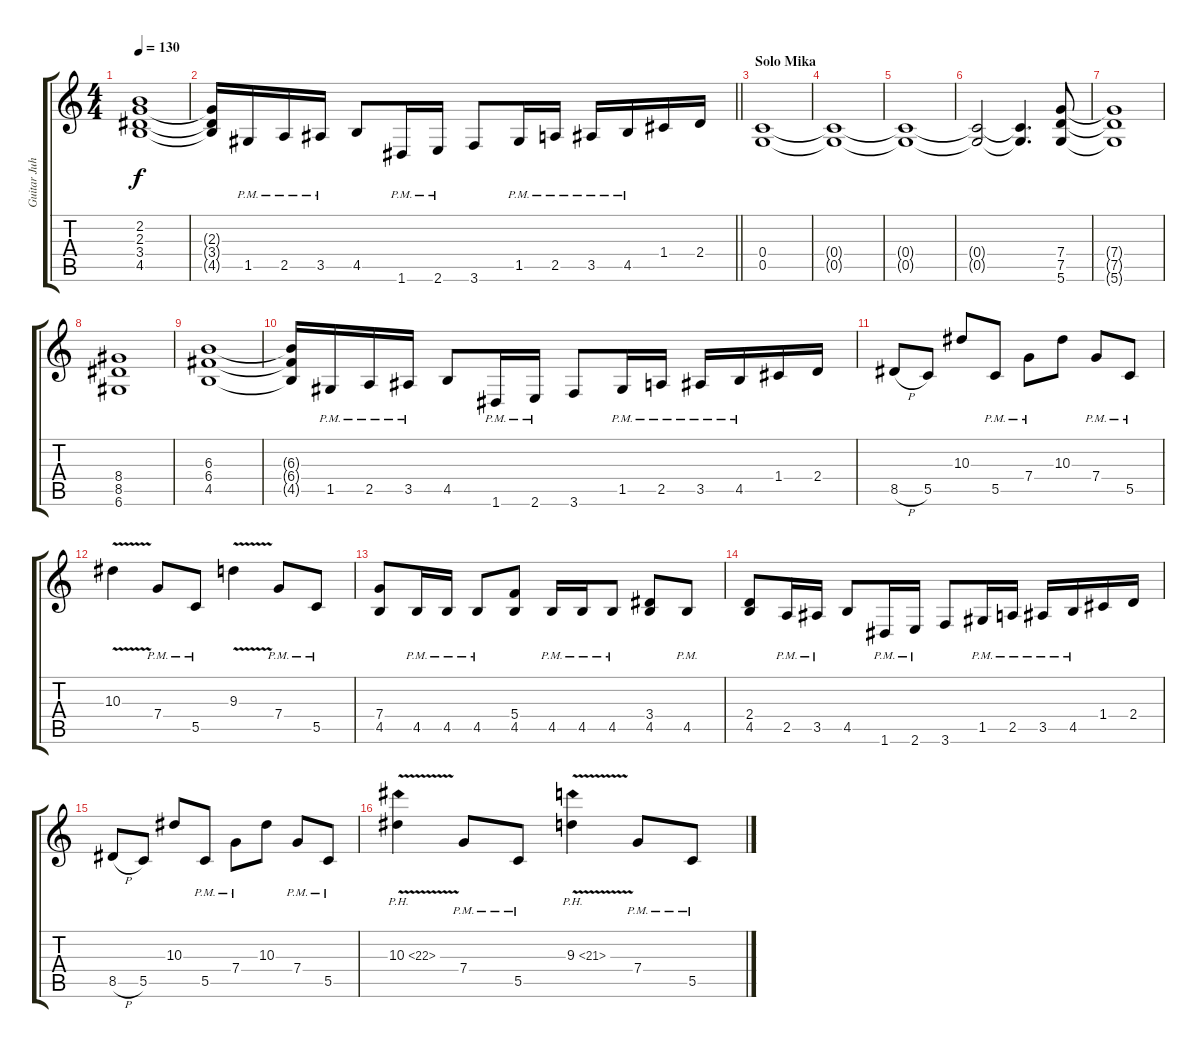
\track ("Guitar Juha" "Guitar Juh") {instrument distortionguitar}
\staff {score tabs}
\tuning (D4 A3 F3 C3 G2 D2) {hide}
\ts (4 4)
\tempo 130
\clef g2
\ks c
(2.2 2.3 3.4 4.5).1{dy f} |
\barLineRight lightlight
(2.3{t} 3.4{t} 4.5{t}).16 1.5{pm}.16 2.5{pm}.16 3.5{pm}.16 4.5.8 1.6{pm}.16 2.6{pm}.16 3.6.8 1.5{pm}.16 2.5{pm}.16 3.5{pm}.16 4.5{pm}.16 1.4.16 2.4.16 |
\section ("" "Solo Mika")
(0.4 0.5).1 |
(0.4{t} 0.5{t}).1 |
(0.4{t} 0.5{t}).1 |
(0.4{t} 0.5{t}).2 (0.4{t} 0.5{t}).4{d} (7.4 7.5 5.6).8 |
(7.4{t} 7.5{t} 5.6{t}).1 |
(8.4 8.5 6.6).1 |
(6.3 6.4 4.5).1 |
(6.3{t} 6.4{t} 4.5{t}).16 1.5{pm}.16 2.5{pm}.16 3.5{pm}.16 4.5.8 1.6{pm}.16 2.6{pm}.16 3.6.8 1.5{pm}.16 2.5{pm}.16 3.5{pm}.16 4.5{pm}.16 1.4.16 2.4.16 |
8.5{h}.8 5.5.8 10.3.8 5.5{pm}.8 7.4{pm}.8 10.3.8 7.4{pm}.8 5.5{pm}.8 |
10.3{v}.4 7.4{pm}.8 5.5{pm}.8 9.3{v}.4 7.4{pm}.8 5.5{pm}.8 |
(7.4 4.5).8 4.5{pm}.16 4.5{pm}.16 4.5{pm}.8 (5.4 4.5).8 4.5{pm}.16 4.5{pm}.16 4.5{pm}.8 (3.4 4.5).8 4.5{pm}.8 |
(2.4 4.5).8 2.5{pm}.16 3.5{pm}.16 4.5.8 1.6{pm}.16 2.6{pm}.16 3.6.8 1.5{pm}.16 2.5{pm}.16 3.5{pm}.16 4.5{pm}.16 1.4.16 2.4.16 |
8.5{h}.8 5.5.8 10.3.8 5.5{pm}.8 7.4{pm}.8 10.3.8 7.4{pm}.8 5.5{pm}.8 |
10.3{ph 12 v}.4 7.4{pm}.8 5.5{pm}.8 9.3{ph 12 v}.4 7.4{pm}.8 5.5{pm}.8
